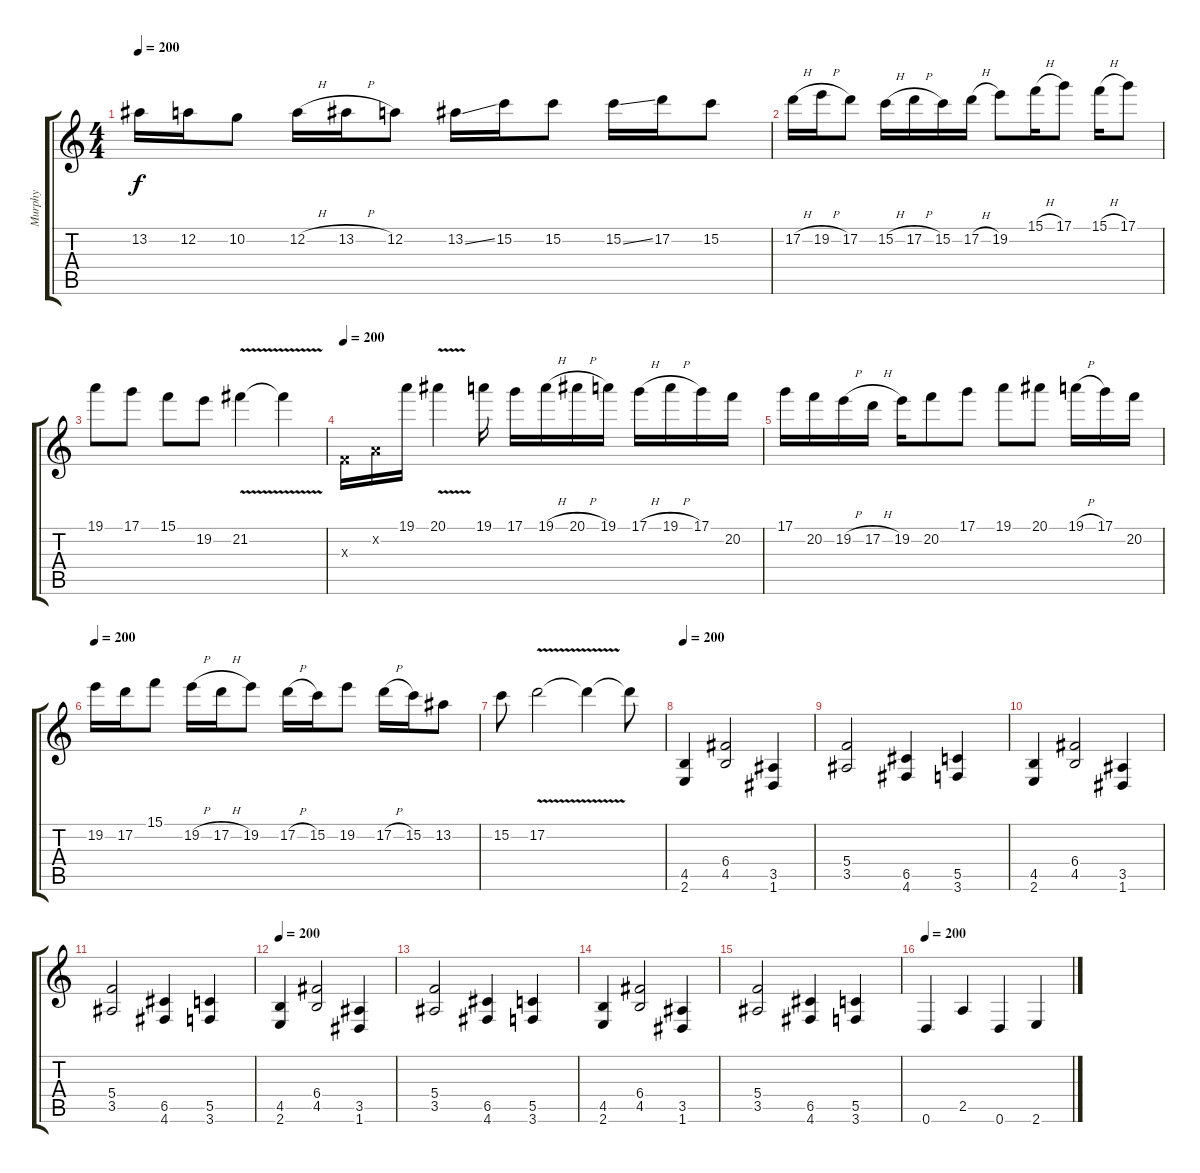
\track ("Murphy" "Murphy") {instrument distortionguitar}
\staff {score tabs}
\tuning (D4 A3 F3 C3 G2 D2) {hide}
\ts (4 4)
\tempo 200
\clef g2
\ks c
13.2.16{dy f} 12.2.16 10.2.8 12.2{h}.16 13.2{h}.16 12.2.8 13.2{ss}.16 15.2.16 15.2.8 15.2{ss}.16 17.2.16 15.2.8 |
17.2{h}.16 19.2{h}.16 17.2.8 15.2{h}.16 17.2{h}.16 15.2.16 17.2{h}.16 19.2.8 15.1{h}.16 17.1.8 15.1{h}.16 17.1.8 |
19.1.8 17.1.8 15.1.8 19.2.8 21.2{v}.4 21.2{t}.4 |
\tempo 200
0.3{x}.16 0.2{x}.16 19.1.16 20.1{v}.4 19.1.16 17.1.16 19.1{h}.16 20.1{h}.16 19.1.16 17.1{h}.16 19.1{h}.16 17.1.16 20.2.16 |
17.1.16 20.2.16 19.2{h}.16 17.2{h}.16 19.2.16 20.2.8 17.1.8 19.1.8 20.1.8 19.1{h}.16 17.1.16 20.2.16 |
\tempo 200
19.2.16 17.2.16 15.1.8 19.2{h}.16 17.2{h}.16 19.2.8 17.2{h}.16 15.2.16 19.2.8 17.2{h}.16 15.2.16 13.2.8 |
15.2.8 17.2{v}.2 17.2{t}.4 17.2{t}.8 |
\tempo 200
(4.5 2.6).4 (6.4 4.5).2 (3.5 1.6).4 |
(5.4 3.5).2 (6.5 4.6).4 (5.5 3.6).4 |
(4.5 2.6).4 (6.4 4.5).2 (3.5 1.6).4 |
(5.4 3.5).2 (6.5 4.6).4 (5.5 3.6).4 |
\tempo 200
(4.5 2.6).4 (6.4 4.5).2 (3.5 1.6).4 |
(5.4 3.5).2 (6.5 4.6).4 (5.5 3.6).4 |
(4.5 2.6).4 (6.4 4.5).2 (3.5 1.6).4 |
(5.4 3.5).2 (6.5 4.6).4 (5.5 3.6).4 |
\tempo 200
0.6.4 2.5.4 0.6.4 2.6.4
